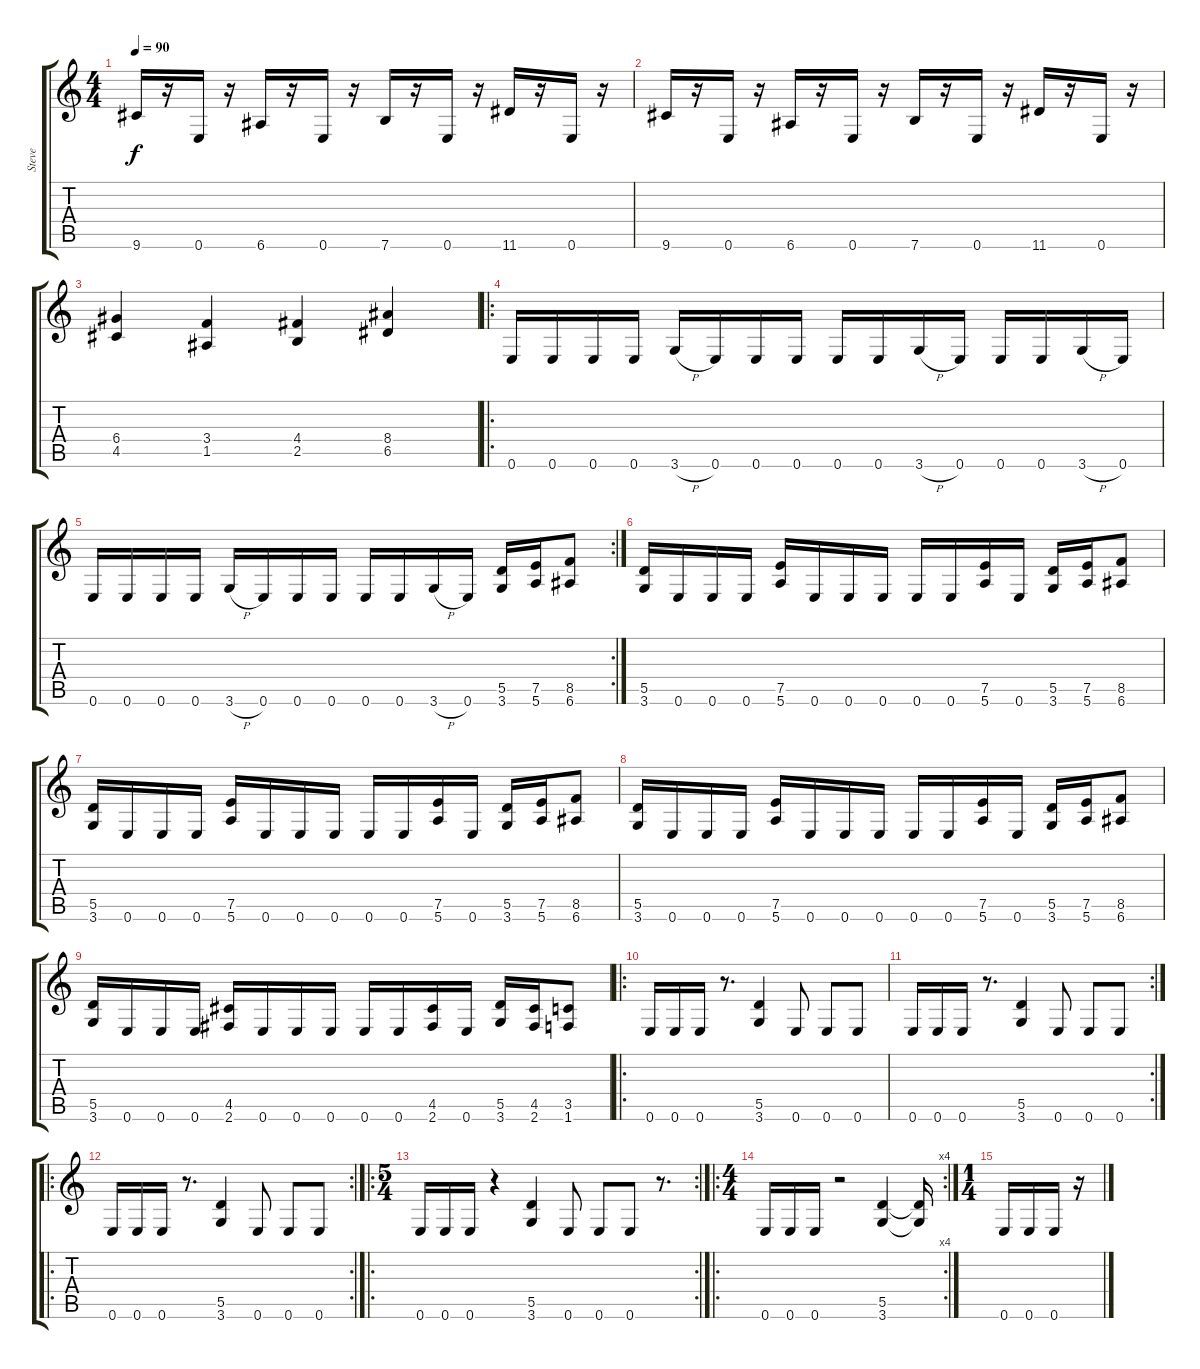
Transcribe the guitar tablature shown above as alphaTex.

\track ("Steve" "Steve") {instrument distortionguitar}
\staff {score tabs}
\tuning (E4 B3 G3 D3 A2 E2) {hide}
\ts (4 4)
\tempo 90
\clef g2
\ks c
9.6.16{dy f} r.16 0.6.16 r.16 6.6.16 r.16 0.6.16 r.16 7.6.16 r.16 0.6.16 r.16 11.6.16 r.16 0.6.16 r.16 |
9.6.16 r.16 0.6.16 r.16 6.6.16 r.16 0.6.16 r.16 7.6.16 r.16 0.6.16 r.16 11.6.16 r.16 0.6.16 r.16 |
(6.4 4.5).4 (3.4 1.5).4 (4.4 2.5).4 (8.4 6.5).4 |
\ro
0.6.16 0.6.16 0.6.16 0.6.16 3.6{h}.16 0.6.16 0.6.16 0.6.16 0.6.16 0.6.16 3.6{h}.16 0.6.16 0.6.16 0.6.16 3.6{h}.16 0.6.16 |
\rc 2
0.6.16 0.6.16 0.6.16 0.6.16 3.6{h}.16 0.6.16 0.6.16 0.6.16 0.6.16 0.6.16 3.6{h}.16 0.6.16 (5.5 3.6).16 (7.5 5.6).16 (8.5 6.6).8 |
(5.5 3.6).16 0.6.16 0.6.16 0.6.16 (7.5 5.6).16 0.6.16 0.6.16 0.6.16 0.6.16 0.6.16 (7.5 5.6).16 0.6.16 (5.5 3.6).16 (7.5 5.6).16 (8.5 6.6).8 |
(5.5 3.6).16 0.6.16 0.6.16 0.6.16 (7.5 5.6).16 0.6.16 0.6.16 0.6.16 0.6.16 0.6.16 (7.5 5.6).16 0.6.16 (5.5 3.6).16 (7.5 5.6).16 (8.5 6.6).8 |
(5.5 3.6).16 0.6.16 0.6.16 0.6.16 (7.5 5.6).16 0.6.16 0.6.16 0.6.16 0.6.16 0.6.16 (7.5 5.6).16 0.6.16 (5.5 3.6).16 (7.5 5.6).16 (8.5 6.6).8 |
(5.5 3.6).16 0.6.16 0.6.16 0.6.16 (4.5 2.6).16 0.6.16 0.6.16 0.6.16 0.6.16 0.6.16 (4.5 2.6).16 0.6.16 (5.5 3.6).16 (4.5 2.6).16 (3.5 1.6).8 |
\ro
0.6.16 0.6.16 0.6.16 r.8{d} (5.5 3.6).4 0.6.8 0.6.8 0.6.8 |
\rc 2
0.6.16 0.6.16 0.6.16 r.8{d} (5.5 3.6).4 0.6.8 0.6.8 0.6.8 |
\ro
\rc 2
0.6.16 0.6.16 0.6.16 r.8{d} (5.5 3.6).4 0.6.8 0.6.8 0.6.8 |
\ro
\rc 2
\ts (5 4)
0.6.16 0.6.16 0.6.16 r.4 (5.5 3.6).4 0.6.8 0.6.8 0.6.8 r.8{d} |
\ro
\rc 4
\ts (4 4)
0.6.16 0.6.16 0.6.16 r.2 (5.5 3.6).4 (5.5{t} 3.6{t}).16 |
\ts (1 4)
0.6.16 0.6.16 0.6.16 r.16
